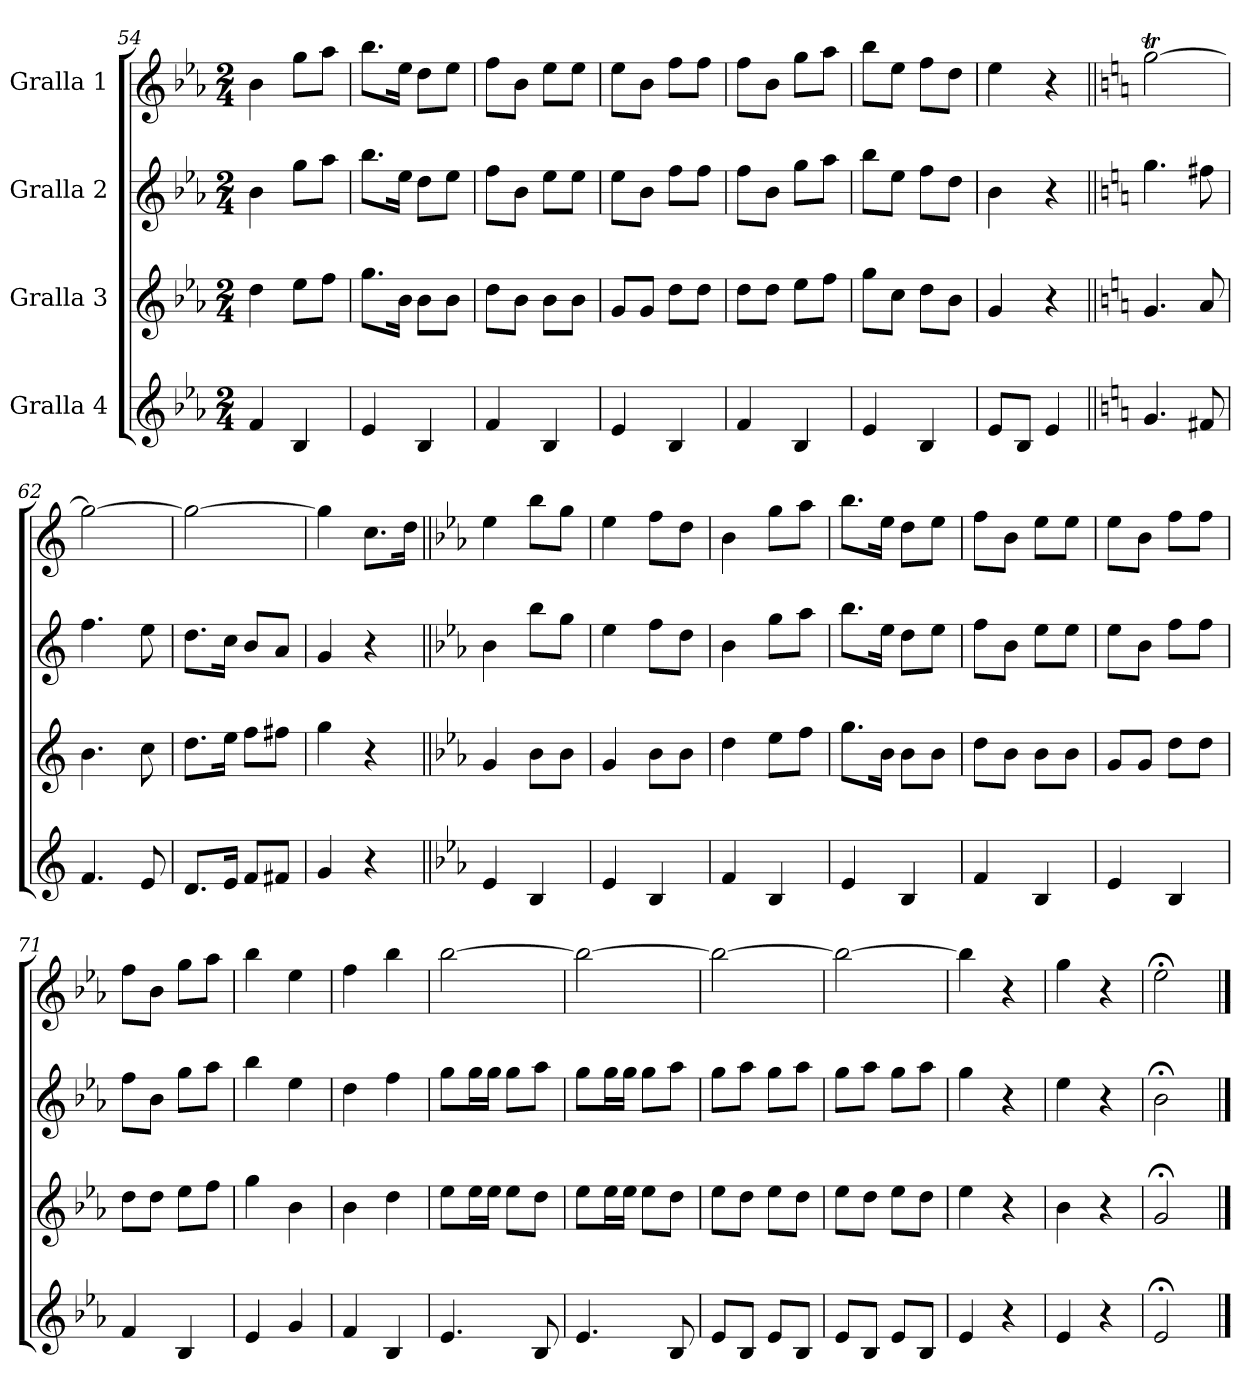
**kern	**kern	**kern	**kern
*part4	*part3	*part2	*part1
*staff4	*staff3	*staff2	*staff1
*I"Gralla 4	*I"Gralla 3	*I"Gralla 2	*I"Gralla 1
*clefG2	*clefG2	*clefG2	*clefG2
*k[b-e-a-]	*k[b-e-a-]	*k[b-e-a-]	*k[b-e-a-]
*E-:	*E-:	*E-:	*E-:
*M2/4	*M2/4	*M2/4	*M2/4
=54	=54	=54	=54
4f/	4dd\	4b-\	4b-\
4B-/	8ee-\L	8gg\L	8gg\L
.	8ff\J	8aa-\J	8aa-\J
=55	=55	=55	=55
4e-/	8.gg\L	8.bb-\L	8.bb-\L
.	16b-\Jk	16ee-\Jk	16ee-\Jk
4B-/	8b-\L	8dd\L	8dd\L
.	8b-\J	8ee-\J	8ee-\J
=56	=56	=56	=56
4f/	8dd\L	8ff\L	8ff\L
.	8b-\J	8b-\J	8b-\J
4B-/	8b-\L	8ee-\L	8ee-\L
.	8b-\J	8ee-\J	8ee-\J
=57	=57	=57	=57
4e-/	8g/L	8ee-\L	8ee-\L
.	8g/J	8b-\J	8b-\J
4B-/	8dd\L	8ff\L	8ff\L
.	8dd\J	8ff\J	8ff\J
=58	=58	=58	=58
4f/	8dd\L	8ff\L	8ff\L
.	8dd\J	8b-\J	8b-\J
4B-/	8ee-\L	8gg\L	8gg\L
.	8ff\J	8aa-\J	8aa-\J
=59	=59	=59	=59
4e-/	8gg\L	8bb-\L	8bb-\L
.	8cc\J	8ee-\J	8ee-\J
4B-/	8dd\L	8ff\L	8ff\L
.	8b-\J	8dd\J	8dd\J
=60	=60	=60	=60
8e-/L	4g/	4b-\	4ee-\
8B-/J	.	.	.
4e-/	4r	4r	4r
!!LO:LB:g=z
=61||	=61||	=61||	=61||
*k[]	*k[]	*k[]	*k[]
*C:	*C:	*C:	*C:
4.g/	4.g/	4.gg\	[2ggT\
8f#X/	8a/	8ff#X\	.
=62	=62	=62	=62
4.f/	4.b\	4.ff\	2gg\_
8e/	8cc\	8ee\	.
=63	=63	=63	=63
8.d/L	8.dd\L	8.dd\L	2gg\_
16e/Jk	16ee\Jk	16cc\Jk	.
8f/L	8ff\L	8b/L	.
8f#X/J	8ff#X\J	8a/J	.
=64	=64	=64	=64
4g/	4gg\	4g/	4gg\]
4r	4r	4r	8.cc\L
.	.	.	16dd\Jk
=65||	=65||	=65||	=65||
*k[b-e-a-]	*k[b-e-a-]	*k[b-e-a-]	*k[b-e-a-]
*E-:	*E-:	*E-:	*E-:
4e-/	4g/	4b-\	4ee-\
4B-/	8b-\L	8bb-\L	8bb-\L
.	8b-\J	8gg\J	8gg\J
=66	=66	=66	=66
4e-/	4g/	4ee-\	4ee-\
4B-/	8b-\L	8ff\L	8ff\L
.	8b-\J	8dd\J	8dd\J
=67	=67	=67	=67
4f/	4dd\	4b-\	4b-\
4B-/	8ee-\L	8gg\L	8gg\L
.	8ff\J	8aa-\J	8aa-\J
=68	=68	=68	=68
4e-/	8.gg\L	8.bb-\L	8.bb-\L
.	16b-\Jk	16ee-\Jk	16ee-\Jk
4B-/	8b-\L	8dd\L	8dd\L
.	8b-\J	8ee-\J	8ee-\J
=69	=69	=69	=69
4f/	8dd\L	8ff\L	8ff\L
.	8b-\J	8b-\J	8b-\J
4B-/	8b-\L	8ee-\L	8ee-\L
.	8b-\J	8ee-\J	8ee-\J
!!LO:LB:g=z
=70	=70	=70	=70
4e-/	8g/L	8ee-\L	8ee-\L
.	8g/J	8b-\J	8b-\J
4B-/	8dd\L	8ff\L	8ff\L
.	8dd\J	8ff\J	8ff\J
=71	=71	=71	=71
4f/	8dd\L	8ff\L	8ff\L
.	8dd\J	8b-\J	8b-\J
4B-/	8ee-\L	8gg\L	8gg\L
.	8ff\J	8aa-\J	8aa-\J
=72	=72	=72	=72
4e-/	4gg\	4bb-\	4bb-\
4g/	4b-\	4ee-\	4ee-\
=73	=73	=73	=73
4f/	4b-\	4dd\	4ff\
4B-/	4dd\	4ff\	4bb-\
=74	=74	=74	=74
4.e-/	8ee-\L	8gg\L	[2bb-\
.	16ee-\L	16gg\L	.
.	16ee-\JJ	16gg\JJ	.
.	8ee-\L	8gg\L	.
8B-/	8dd\J	8aa-\J	.
=75	=75	=75	=75
4.e-/	8ee-\L	8gg\L	2bb-\_
.	16ee-\L	16gg\L	.
.	16ee-\JJ	16gg\JJ	.
.	8ee-\L	8gg\L	.
8B-/	8dd\J	8aa-\J	.
=76	=76	=76	=76
8e-/L	8ee-\L	8gg\L	2bb-\_
8B-/J	8dd\J	8aa-\J	.
8e-/L	8ee-\L	8gg\L	.
8B-/J	8dd\J	8aa-\J	.
=77	=77	=77	=77
8e-/L	8ee-\L	8gg\L	2bb-\_
8B-/J	8dd\J	8aa-\J	.
8e-/L	8ee-\L	8gg\L	.
8B-/J	8dd\J	8aa-\J	.
=78	=78	=78	=78
4e-/	4ee-\	4gg\	4bb-\]
4r	4r	4r	4r
=79	=79	=79	=79
4e-/	4b-\	4ee-\	4gg\
4r	4r	4r	4r
=80	=80	=80	=80
2e-;</	2g;</	2b-;<\	2ee-;<\
==	==	==	==
*-	*-	*-	*-
